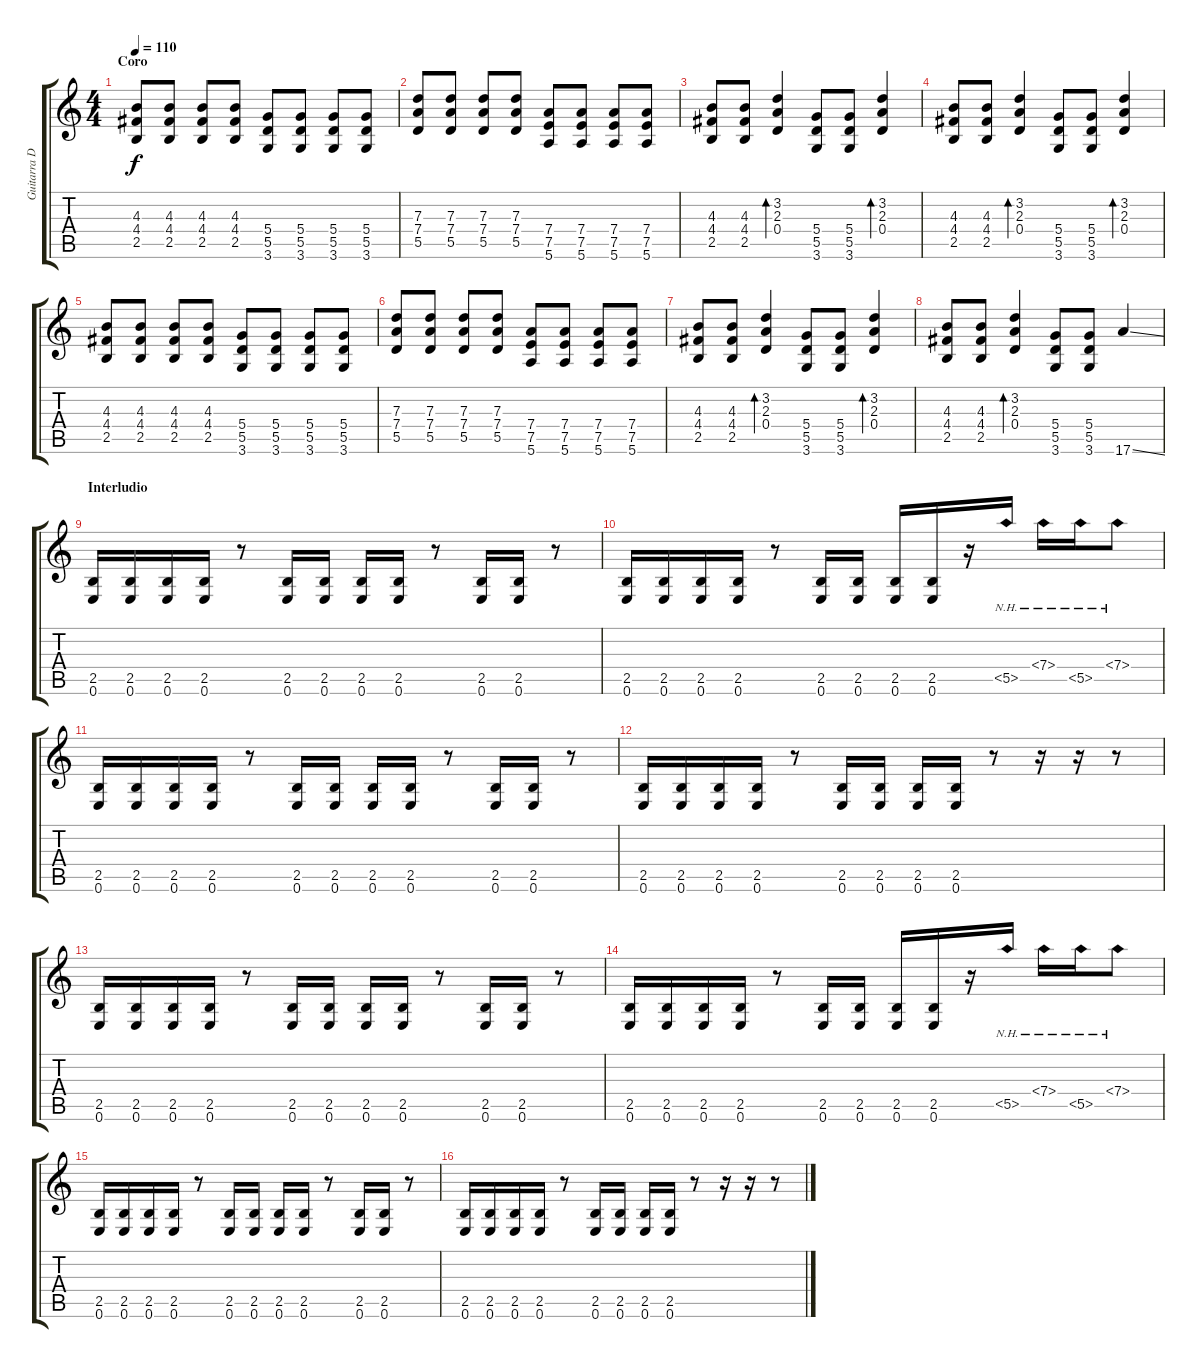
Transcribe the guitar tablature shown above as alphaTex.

\track ("Guitarra Distorción" "Guitarra D") {instrument overdrivenguitar}
\staff {score tabs}
\tuning (E4 B3 G3 D3 A2 E2) {hide}
\ts (4 4)
\section ("" "Coro")
\tempo 110
\clef g2
\ks c
(4.3 4.4 2.5).8{dy f} (4.3 4.4 2.5).8 (4.3 4.4 2.5).8 (4.3 4.4 2.5).8 (5.4 5.5 3.6).8 (5.4 5.5 3.6).8 (5.4 5.5 3.6).8 (5.4 5.5 3.6).8 |
(7.3 7.4 5.5).8 (7.3 7.4 5.5).8 (7.3 7.4 5.5).8 (7.3 7.4 5.5).8 (7.4 7.5 5.6).8 (7.4 7.5 5.6).8 (7.4 7.5 5.6).8 (7.4 7.5 5.6).8 |
(4.3 4.4 2.5).8 (4.3 4.4 2.5).8 (3.2 2.3 0.4).4{bd 60} (5.4 5.5 3.6).8 (5.4 5.5 3.6).8 (3.2 2.3 0.4).4{bd 60} |
(4.3 4.4 2.5).8 (4.3 4.4 2.5).8 (3.2 2.3 0.4).4{bd 60} (5.4 5.5 3.6).8 (5.4 5.5 3.6).8 (3.2 2.3 0.4).4{bd 60} |
(4.3 4.4 2.5).8 (4.3 4.4 2.5).8 (4.3 4.4 2.5).8 (4.3 4.4 2.5).8 (5.4 5.5 3.6).8 (5.4 5.5 3.6).8 (5.4 5.5 3.6).8 (5.4 5.5 3.6).8 |
(7.3 7.4 5.5).8 (7.3 7.4 5.5).8 (7.3 7.4 5.5).8 (7.3 7.4 5.5).8 (7.4 7.5 5.6).8 (7.4 7.5 5.6).8 (7.4 7.5 5.6).8 (7.4 7.5 5.6).8 |
(4.3 4.4 2.5).8 (4.3 4.4 2.5).8 (3.2 2.3 0.4).4{bd 60} (5.4 5.5 3.6).8 (5.4 5.5 3.6).8 (3.2 2.3 0.4).4{bd 60} |
(4.3 4.4 2.5).8 (4.3 4.4 2.5).8 (3.2 2.3 0.4).4{bd 60} (5.4 5.5 3.6).8 (5.4 5.5 3.6).8 17.6{ss}.4 |
\section ("" "Interludio")
(2.5 0.6).16 (2.5 0.6).16 (2.5 0.6).16 (2.5 0.6).16 r.8 (2.5 0.6).16 (2.5 0.6).16 (2.5 0.6).16 (2.5 0.6).16 r.8 (2.5 0.6).16 (2.5 0.6).16 r.8 |
(2.5 0.6).16 (2.5 0.6).16 (2.5 0.6).16 (2.5 0.6).16 r.8 (2.5 0.6).16 (2.5 0.6).16 (2.5 0.6).16 (2.5 0.6).16 r.16 5.5{nh}.16 7.4{nh}.16 5.5{nh}.16 7.4{nh}.8 |
(2.5 0.6).16 (2.5 0.6).16 (2.5 0.6).16 (2.5 0.6).16 r.8 (2.5 0.6).16 (2.5 0.6).16 (2.5 0.6).16 (2.5 0.6).16 r.8 (2.5 0.6).16 (2.5 0.6).16 r.8 |
(2.5 0.6).16 (2.5 0.6).16 (2.5 0.6).16 (2.5 0.6).16 r.8 (2.5 0.6).16 (2.5 0.6).16 (2.5 0.6).16 (2.5 0.6).16 r.8 r.16 r.16 r.8 |
(2.5 0.6).16 (2.5 0.6).16 (2.5 0.6).16 (2.5 0.6).16 r.8 (2.5 0.6).16 (2.5 0.6).16 (2.5 0.6).16 (2.5 0.6).16 r.8 (2.5 0.6).16 (2.5 0.6).16 r.8 |
(2.5 0.6).16 (2.5 0.6).16 (2.5 0.6).16 (2.5 0.6).16 r.8 (2.5 0.6).16 (2.5 0.6).16 (2.5 0.6).16 (2.5 0.6).16 r.16 5.5{nh}.16 7.4{nh}.16 5.5{nh}.16 7.4{nh}.8 |
(2.5 0.6).16 (2.5 0.6).16 (2.5 0.6).16 (2.5 0.6).16 r.8 (2.5 0.6).16 (2.5 0.6).16 (2.5 0.6).16 (2.5 0.6).16 r.8 (2.5 0.6).16 (2.5 0.6).16 r.8 |
(2.5 0.6).16 (2.5 0.6).16 (2.5 0.6).16 (2.5 0.6).16 r.8 (2.5 0.6).16 (2.5 0.6).16 (2.5 0.6).16 (2.5 0.6).16 r.8 r.16 r.16 r.8
